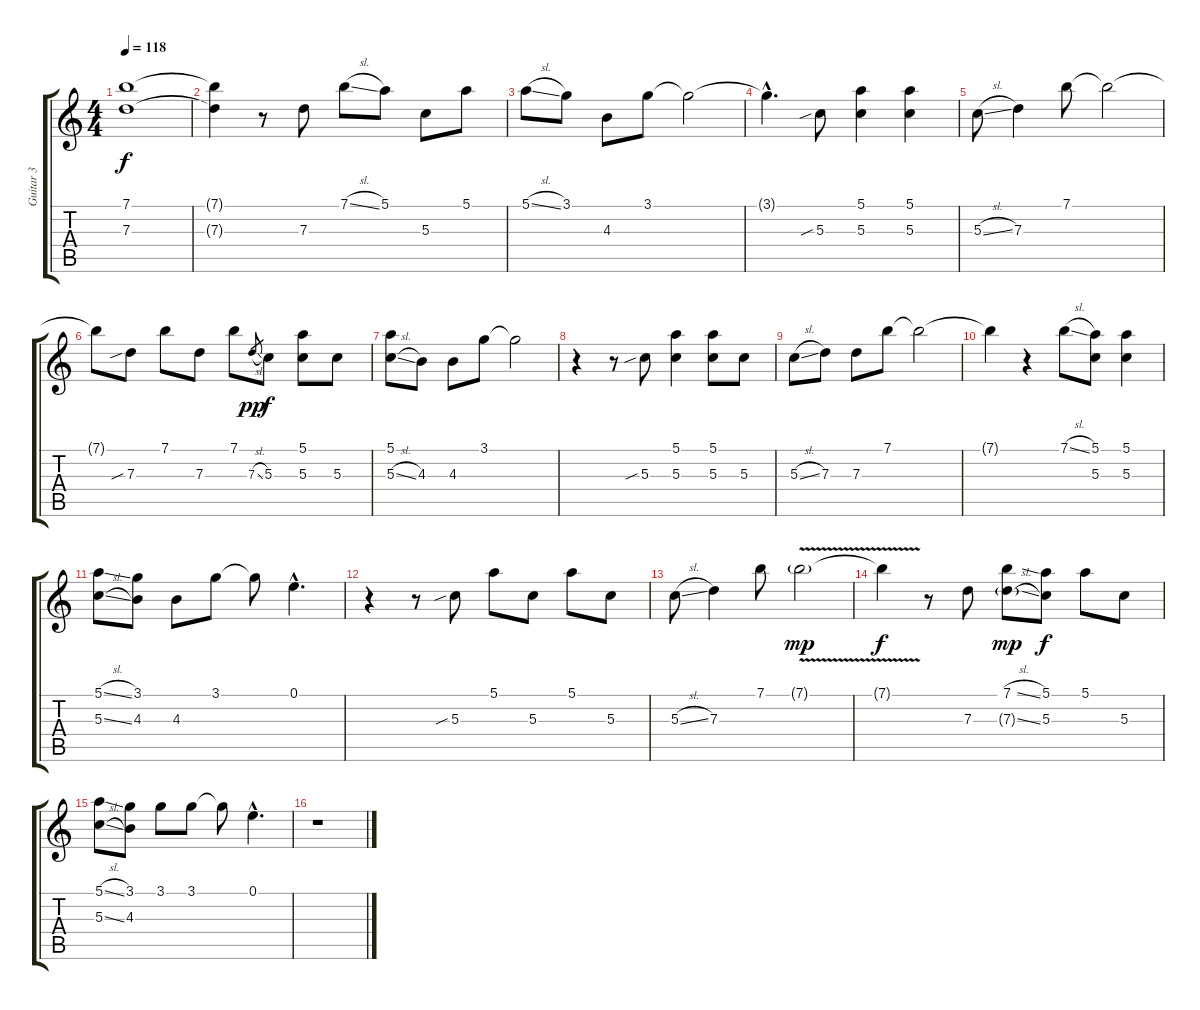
\track ("Guitar 3" "Guitar 3") {instrument distortionguitar}
\staff {score tabs}
\tuning (E4 B3 G3 D3 A2 E2) {hide}
\ts (4 4)
\tempo 118
\clef g2
\ks c
(7.1 7.3).1{dy f} |
(7.1{t} 7.3{t}).4 r.8 7.3.8 7.1{sl}.8 5.1.8 5.3.8 5.1.8 |
5.1{sl}.8 3.1.8 4.3.8 3.1.8 3.1{t}.2 |
3.1{hac t}.4{d} 5.3{sib}.8 (5.1 5.3).4 (5.1 5.3).4 |
5.3{sl}.8 7.3.4 7.1.8 7.1{t}.2 |
7.1{t}.8 7.3{sib}.8 7.1.8 7.3.8 7.1.8 7.3{sl}.8{gr dy pp} 5.3.8{dy f} (5.1 5.3).8 5.3.8 |
(5.1 5.3{sl}).8 4.3.8 4.3.8 3.1.8 3.1{t}.2 |
r.4 r.8 5.3{sib}.8 (5.1 5.3).4 (5.1 5.3).8 5.3.8 |
5.3{sl}.8 7.3.8 7.3.8 7.1.8 7.1{t}.2 |
7.1{t}.4 r.4 7.1{sl}.8 (5.1 5.3).8 (5.1 5.3).4 |
(5.1{sl} 5.3{sl}).8 (3.1 4.3).8 4.3.8 3.1.8 3.1{t}.8 0.1{hac}.4{d} |
r.4 r.8 5.3{sib}.8 5.1.8 5.3.8 5.1.8 5.3.8 |
5.3{sl}.8 7.3.4 7.1.8 7.1{v g}.2{dy mp} |
7.1{t}.4{dy f} r.8 7.3.8 (7.1{sl} 7.3{sl g}).8{dy mp} (5.1 5.3).8{dy f} 5.1.8 5.3.8 |
(5.1{sl} 5.3{sl}).8 (3.1 4.3).8 3.1.8 3.1.8 3.1{t}.8 0.1{hac}.4{d} |
r.1
